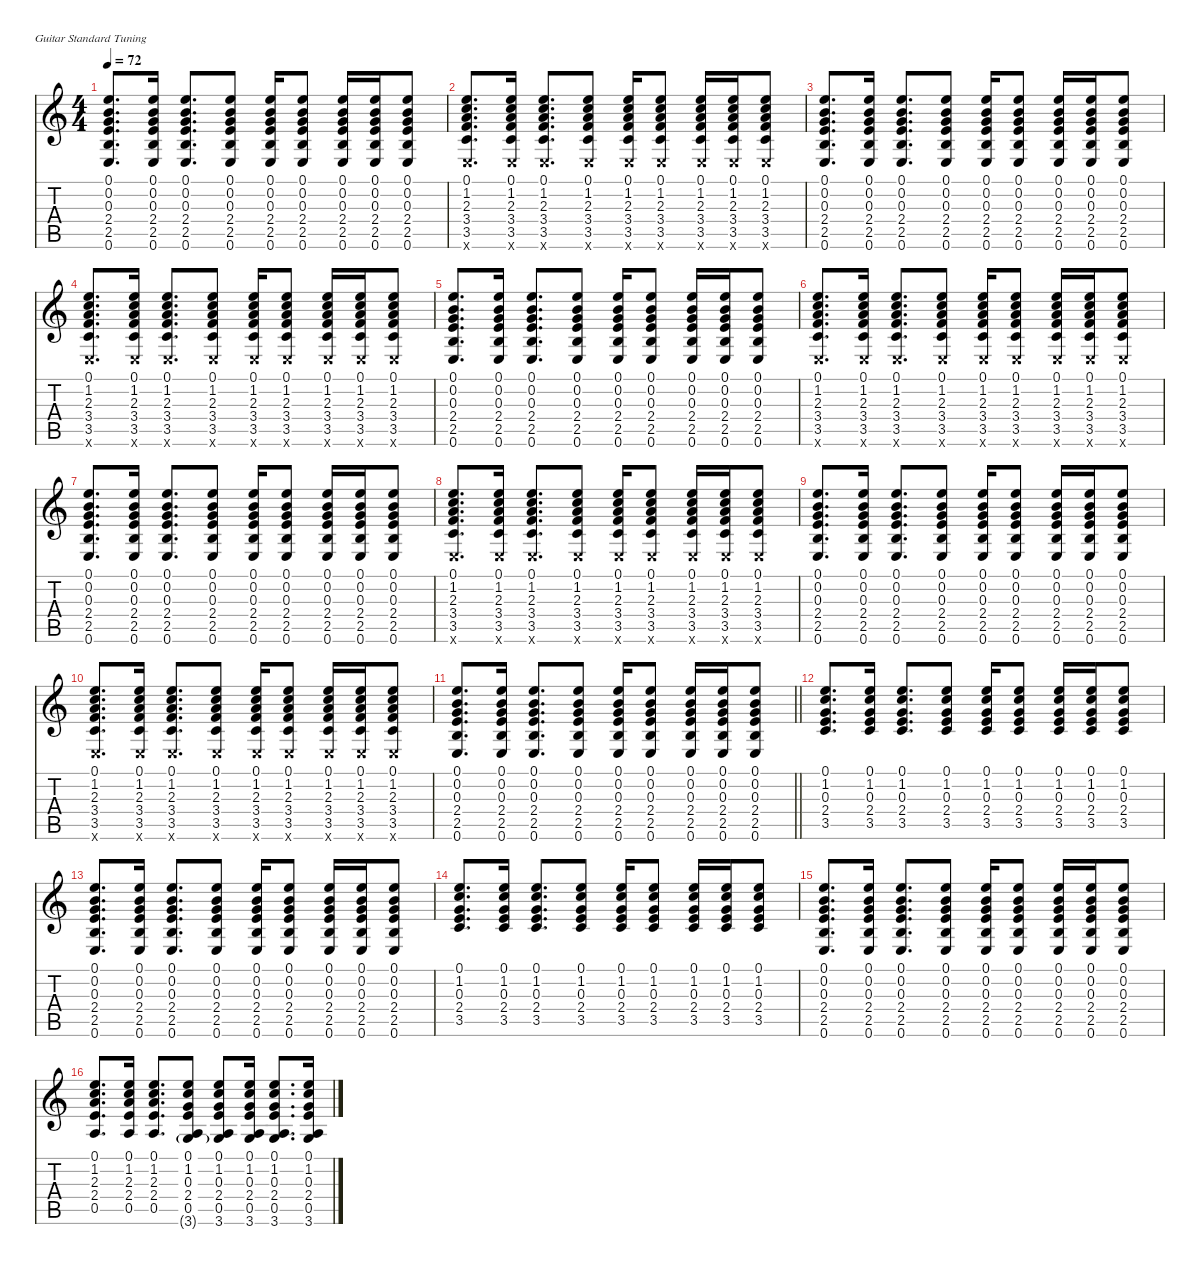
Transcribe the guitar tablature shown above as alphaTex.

\defaultSystemsLayout 4
\hideDynamics
\bracketExtendMode nobrackets
\singleTrackTrackNamePolicy hidden
\multiTrackTrackNamePolicy hidden
\otherSystemsTrackNameOrientation horizontal
\track ("Guitar" "s.guit.") {mute instrument acousticguitarsteel}
\staff {score tabs}
\tuning (E4 B3 G3 D3 A2 E2)
\ts (4 4)
\tempo 72
\clef g2
\ks c
(0.1 0.2 0.3 2.4 2.5 0.6).8{d dy f instrument acousticguitarsteel beam Up} (0.1 0.2 0.3 2.4 2.5 0.6).16{beam Up} (0.1 0.2 0.3 2.4 2.5 0.6).8{d beam Up} (0.1 0.2 0.3 2.4 2.5 0.6).8{beam Up} (0.1 0.2 0.3 2.4 2.5 0.6).16{beam Up} (0.1 0.2 0.3 2.4 2.5 0.6).8{beam Up} (0.1 0.2 0.3 2.4 2.5 0.6).16{beam Up} (0.1 0.2 0.3 2.4 2.5 0.6).16{beam Up} (0.1 0.2 0.3 2.4 2.5 0.6).8{beam Up} |
(0.1 1.2 2.3 3.4 3.5 0.6{x}).8{d beam Up} (0.1 1.2 2.3 3.4 3.5 0.6{x}).16{beam Up} (0.1 1.2 2.3 3.4 3.5 0.6{x}).8{d beam Up} (0.1 1.2 2.3 3.4 3.5 0.6{x}).8{beam Up} (0.1 1.2 2.3 3.4 3.5 0.6{x}).16{beam Up} (0.1 1.2 2.3 3.4 3.5 0.6{x}).8{beam Up} (0.1 1.2 2.3 3.4 3.5 0.6{x}).16{beam Up} (0.1 1.2 2.3 3.4 3.5 0.6{x}).16{beam Up} (0.1 1.2 2.3 3.4 3.5 0.6{x}).8{beam Up} |
(0.1 0.2 0.3 2.4 2.5 0.6).8{d beam Up} (0.1 0.2 0.3 2.4 2.5 0.6).16{beam Up} (0.1 0.2 0.3 2.4 2.5 0.6).8{d beam Up} (0.1 0.2 0.3 2.4 2.5 0.6).8{beam Up} (0.1 0.2 0.3 2.4 2.5 0.6).16{beam Up} (0.1 0.2 0.3 2.4 2.5 0.6).8{beam Up} (0.1 0.2 0.3 2.4 2.5 0.6).16{beam Up} (0.1 0.2 0.3 2.4 2.5 0.6).16{beam Up} (0.1 0.2 0.3 2.4 2.5 0.6).8{beam Up} |
(0.1 1.2 2.3 3.4 3.5 0.6{x}).8{d beam Up} (0.1 1.2 2.3 3.4 3.5 0.6{x}).16{beam Up} (0.1 1.2 2.3 3.4 3.5 0.6{x}).8{d beam Up} (0.1 1.2 2.3 3.4 3.5 0.6{x}).8{beam Up} (0.1 1.2 2.3 3.4 3.5 0.6{x}).16{beam Up} (0.1 1.2 2.3 3.4 3.5 0.6{x}).8{beam Up} (0.1 1.2 2.3 3.4 3.5 0.6{x}).16{beam Up} (0.1 1.2 2.3 3.4 3.5 0.6{x}).16{beam Up} (0.1 1.2 2.3 3.4 3.5 0.6{x}).8{beam Up} |
(0.1 0.2 0.3 2.4 2.5 0.6).8{d beam Up} (0.1 0.2 0.3 2.4 2.5 0.6).16{beam Up} (0.1 0.2 0.3 2.4 2.5 0.6).8{d beam Up} (0.1 0.2 0.3 2.4 2.5 0.6).8{beam Up} (0.1 0.2 0.3 2.4 2.5 0.6).16{beam Up} (0.1 0.2 0.3 2.4 2.5 0.6).8{beam Up} (0.1 0.2 0.3 2.4 2.5 0.6).16{beam Up} (0.1 0.2 0.3 2.4 2.5 0.6).16{beam Up} (0.1 0.2 0.3 2.4 2.5 0.6).8{beam Up} |
(0.1 1.2 2.3 3.4 3.5 0.6{x}).8{d beam Up} (0.1 1.2 2.3 3.4 3.5 0.6{x}).16{beam Up} (0.1 1.2 2.3 3.4 3.5 0.6{x}).8{d beam Up} (0.1 1.2 2.3 3.4 3.5 0.6{x}).8{beam Up} (0.1 1.2 2.3 3.4 3.5 0.6{x}).16{beam Up} (0.1 1.2 2.3 3.4 3.5 0.6{x}).8{beam Up} (0.1 1.2 2.3 3.4 3.5 0.6{x}).16{beam Up} (0.1 1.2 2.3 3.4 3.5 0.6{x}).16{beam Up} (0.1 1.2 2.3 3.4 3.5 0.6{x}).8{beam Up} |
(0.1 0.2 0.3 2.4 2.5 0.6).8{d beam Up} (0.1 0.2 0.3 2.4 2.5 0.6).16{beam Up} (0.1 0.2 0.3 2.4 2.5 0.6).8{d beam Up} (0.1 0.2 0.3 2.4 2.5 0.6).8{beam Up} (0.1 0.2 0.3 2.4 2.5 0.6).16{beam Up} (0.1 0.2 0.3 2.4 2.5 0.6).8{beam Up} (0.1 0.2 0.3 2.4 2.5 0.6).16{beam Up} (0.1 0.2 0.3 2.4 2.5 0.6).16{beam Up} (0.1 0.2 0.3 2.4 2.5 0.6).8{beam Up} |
(0.1 1.2 2.3 3.4 3.5 0.6{x}).8{d beam Up} (0.1 1.2 2.3 3.4 3.5 0.6{x}).16{beam Up} (0.1 1.2 2.3 3.4 3.5 0.6{x}).8{d beam Up} (0.1 1.2 2.3 3.4 3.5 0.6{x}).8{beam Up} (0.1 1.2 2.3 3.4 3.5 0.6{x}).16{beam Up} (0.1 1.2 2.3 3.4 3.5 0.6{x}).8{beam Up} (0.1 1.2 2.3 3.4 3.5 0.6{x}).16{beam Up} (0.1 1.2 2.3 3.4 3.5 0.6{x}).16{beam Up} (0.1 1.2 2.3 3.4 3.5 0.6{x}).8{beam Up} |
(0.1 0.2 0.3 2.4 2.5 0.6).8{d beam Up} (0.1 0.2 0.3 2.4 2.5 0.6).16{beam Up} (0.1 0.2 0.3 2.4 2.5 0.6).8{d beam Up} (0.1 0.2 0.3 2.4 2.5 0.6).8{beam Up} (0.1 0.2 0.3 2.4 2.5 0.6).16{beam Up} (0.1 0.2 0.3 2.4 2.5 0.6).8{beam Up} (0.1 0.2 0.3 2.4 2.5 0.6).16{beam Up} (0.1 0.2 0.3 2.4 2.5 0.6).16{beam Up} (0.1 0.2 0.3 2.4 2.5 0.6).8{beam Up} |
(0.1 1.2 2.3 3.4 3.5 0.6{x}).8{d beam Up} (0.1 1.2 2.3 3.4 3.5 0.6{x}).16{beam Up} (0.1 1.2 2.3 3.4 3.5 0.6{x}).8{d beam Up} (0.1 1.2 2.3 3.4 3.5 0.6{x}).8{beam Up} (0.1 1.2 2.3 3.4 3.5 0.6{x}).16{beam Up} (0.1 1.2 2.3 3.4 3.5 0.6{x}).8{beam Up} (0.1 1.2 2.3 3.4 3.5 0.6{x}).16{beam Up} (0.1 1.2 2.3 3.4 3.5 0.6{x}).16{beam Up} (0.1 1.2 2.3 3.4 3.5 0.6{x}).8{beam Up} |
\barLineRight lightlight
(0.1 0.2 0.3 2.4 2.5 0.6).8{d beam Up} (0.1 0.2 0.3 2.4 2.5 0.6).16{beam Up} (0.1 0.2 0.3 2.4 2.5 0.6).8{d beam Up} (0.1 0.2 0.3 2.4 2.5 0.6).8{beam Up} (0.1 0.2 0.3 2.4 2.5 0.6).16{beam Up} (0.1 0.2 0.3 2.4 2.5 0.6).8{beam Up} (0.1 0.2 0.3 2.4 2.5 0.6).16{beam Up} (0.1 0.2 0.3 2.4 2.5 0.6).16{beam Up} (0.1 0.2 0.3 2.4 2.5 0.6).8{beam Up} |
(0.1 1.2 0.3 2.4 3.5).8{d beam Up} (0.1 1.2 0.3 2.4 3.5).16{beam Up} (0.1 1.2 0.3 2.4 3.5).8{d beam Up} (0.1 1.2 0.3 2.4 3.5).8{beam Up} (0.1 1.2 0.3 2.4 3.5).16{beam Up} (0.1 1.2 0.3 2.4 3.5).8{beam Up} (0.1 1.2 0.3 2.4 3.5).16{beam Up} (0.1 1.2 0.3 2.4 3.5).16{beam Up} (0.1 1.2 0.3 2.4 3.5).8{beam Up} |
(0.1 0.2 0.3 2.4 2.5 0.6).8{d beam Up} (0.1 0.2 0.3 2.4 2.5 0.6).16{beam Up} (0.1 0.2 0.3 2.4 2.5 0.6).8{d beam Up} (0.1 0.2 0.3 2.4 2.5 0.6).8{beam Up} (0.1 0.2 0.3 2.4 2.5 0.6).16{beam Up} (0.1 0.2 0.3 2.4 2.5 0.6).8{beam Up} (0.1 0.2 0.3 2.4 2.5 0.6).16{beam Up} (0.1 0.2 0.3 2.4 2.5 0.6).16{beam Up} (0.1 0.2 0.3 2.4 2.5 0.6).8{beam Up} |
(0.1 1.2 0.3 2.4 3.5).8{d beam Up} (0.1 1.2 0.3 2.4 3.5).16{beam Up} (0.1 1.2 0.3 2.4 3.5).8{d beam Up} (0.1 1.2 0.3 2.4 3.5).8{beam Up} (0.1 1.2 0.3 2.4 3.5).16{beam Up} (0.1 1.2 0.3 2.4 3.5).8{beam Up} (0.1 1.2 0.3 2.4 3.5).16{beam Up} (0.1 1.2 0.3 2.4 3.5).16{beam Up} (0.1 1.2 0.3 2.4 3.5).8{beam Up} |
(0.1 0.2 0.3 2.4 2.5 0.6).8{d beam Up} (0.1 0.2 0.3 2.4 2.5 0.6).16{beam Up} (0.1 0.2 0.3 2.4 2.5 0.6).8{d beam Up} (0.1 0.2 0.3 2.4 2.5 0.6).8{beam Up} (0.1 0.2 0.3 2.4 2.5 0.6).16{beam Up} (0.1 0.2 0.3 2.4 2.5 0.6).8{beam Up} (0.1 0.2 0.3 2.4 2.5 0.6).16{beam Up} (0.1 0.2 0.3 2.4 2.5 0.6).16{beam Up} (0.1 0.2 0.3 2.4 2.5 0.6).8{beam Up} |
(0.1 1.2 2.3 2.4 0.5).8{d beam Up} (0.1 1.2 2.3 2.4 0.5).16{beam Up} (0.1 1.2 2.3 2.4 0.5).8{d beam Up} (0.1 1.2 0.3 2.4 0.5 3.6{g}).8{beam Up} (0.1 1.2 0.3 2.4 0.5 3.6).8{beam Up} (0.1 1.2 0.3 2.4 0.5 3.6).16{beam Up} (0.1 1.2 0.3 2.4 0.5 3.6).8{d beam Up} (0.1 1.2 0.3 2.4 0.5 3.6).16{beam Up}
